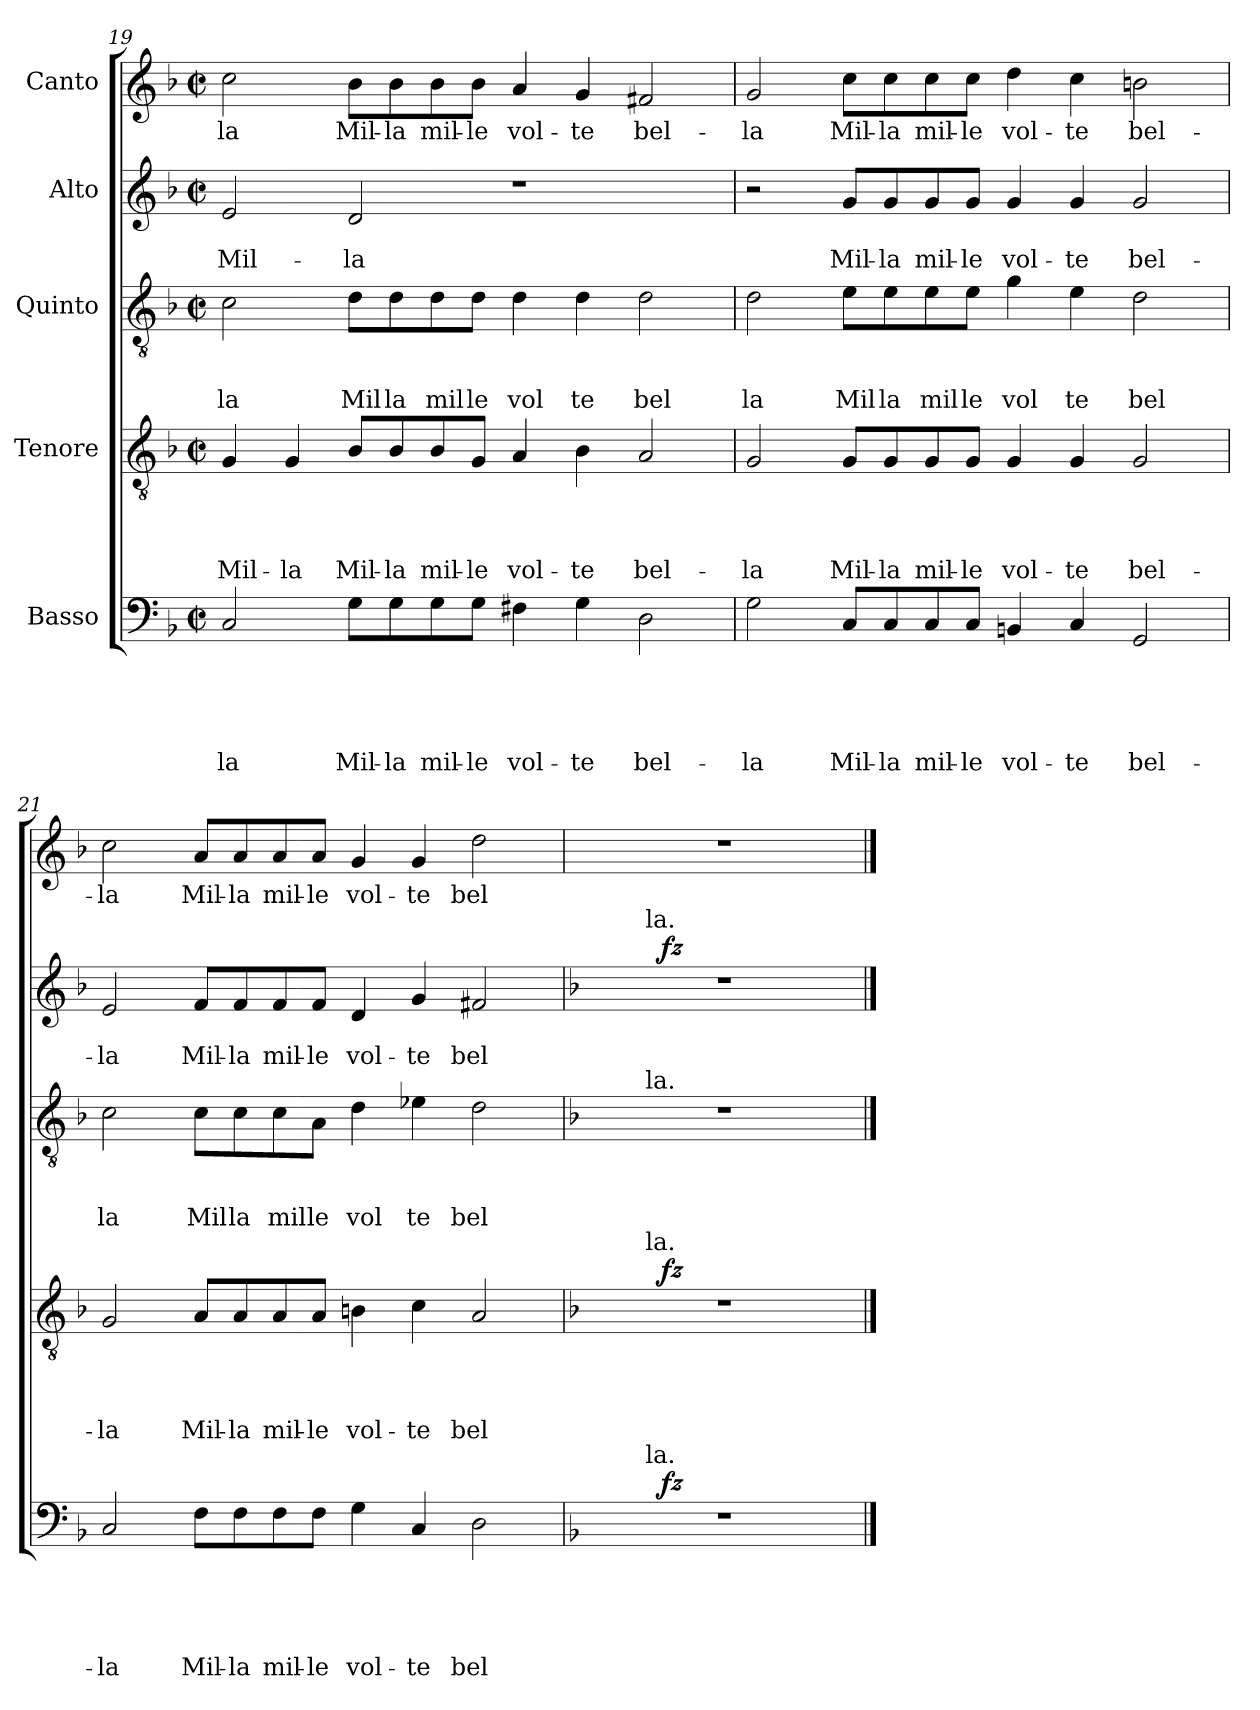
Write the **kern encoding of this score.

**kern	**text	**text	**text	**text	**text	**dynam	**kern	**text	**text	**text	**text	**dynam	**kern	**text	**text	**text	**kern	**text	**text	**dynam	**kern	**text
*part5	*part5	*part5	*part5	*part5	*part5	*part5	*part4	*part4	*part4	*part4	*part4	*part4	*part3	*part3	*part3	*part3	*part2	*part2	*part2	*part2	*part1	*part1
*staff5	*staff5	*staff5	*staff5	*staff5	*staff5	*staff5	*staff4	*staff4	*staff4	*staff4	*staff4	*staff4	*staff3	*staff3	*staff3	*staff3	*staff2	*staff2	*staff2	*staff2	*staff1	*staff1
*I"Basso	*	*	*	*	*	*	*I"Tenore	*	*	*	*	*	*I"Quinto	*	*	*	*I"Alto	*	*	*	*I"Canto	*
!!LO:PB:g=z
*clefF4	*	*	*	*	*	*	*clefGv2	*	*	*	*	*	*clefGv2	*	*	*	*clefG2	*	*	*	*clefG2	*
*ITrd-3c-5	*	*	*	*	*	*	*ITrd-3c-5	*	*	*	*	*	*ITrd-3c-5	*	*	*	*ITrd-3c-5	*	*	*	*	*
*k[b-e-]	*	*	*	*	*	*	*k[b-e-]	*	*	*	*	*	*k[b-e-]	*	*	*	*k[b-e-]	*	*	*	*k[b-]	*
*B-:	*	*	*	*	*	*	*B-:	*	*	*	*	*	*B-:	*	*	*	*B-:	*	*	*	*F:	*
*M2/2	*	*	*	*	*	*	*M2/2	*	*	*	*	*	*M2/2	*	*	*	*M2/2	*	*	*	*M2/2	*
*met(c|)	*	*	*	*	*	*	*met(c|)	*	*	*	*	*	*met(c|)	*	*	*	*met(c|)	*	*	*	*met(c|)	*
=19	=19	=19	=19	=19	=19	=19	=19	=19	=19	=19	=19	=19	=19	=19	=19	=19	=19	=19	=19	=19	=19	=19
!	!	!	!	!	!LO:LY:b	!	!	!	!	!	!LO:LY:b	!	!	!	!	!LO:LY:b	!	!	!LO:LY:b	!	!	!LO:LY:b
2F/	.	.	.	.	la	.	4c/	.	.	.	Mil-	.	2f\	.	.	la	2a/	.	Mil-	.	2cc\	-la
!	!	!	!	!	!	!	!	!	!	!	!LO:LY:b	!	!	!	!	!	!	!	!	!	!	!
.	.	.	.	.	.	.	4c/	.	.	.	-la	.	.	.	.	.	.	.	.	.	.	.
!	!	!	!	!	!LO:LY:b	!	!	!	!	!	!LO:LY:b	!	!	!	!	!LO:LY:b	!	!	!LO:LY:b	!	!	!LO:LY:b
8c\L	.	.	.	.	Mil-	.	8e-/L	.	.	.	Mil-	.	8g\L	.	.	Mil	2g/	.	-la	.	8b-\L	Mil-
!	!	!	!	!	!LO:LY:b	!	!	!	!	!	!LO:LY:b	!	!	!	!	!LO:LY:b	!	!	!	!	!	!LO:LY:b
8c\	.	.	.	.	-la	.	8e-/	.	.	.	-la	.	8g\	.	.	la	.	.	.	.	8b-\	-la
!	!	!	!	!	!LO:LY:b	!	!	!	!	!	!LO:LY:b	!	!	!	!	!LO:LY:b	!	!	!	!	!	!LO:LY:b
8c\	.	.	.	.	mil-	.	8e-/	.	.	.	mil-	.	8g\	.	.	mil	.	.	.	.	8b-\	mil-
!	!	!	!	!	!LO:LY:b	!	!	!	!	!	!LO:LY:b	!	!	!	!	!LO:LY:b	!	!	!	!	!	!LO:LY:b
8c\J	.	.	.	.	-le	.	8c/J	.	.	.	-le	.	8g\J	.	.	le	.	.	.	.	8b-\J	-le
!	!	!	!	!	!LO:LY:b	!	!	!	!	!	!LO:LY:b	!	!	!	!	!LO:LY:b	!	!	!	!	!	!LO:LY:b
4Bn\	.	.	.	.	vol-	.	4d/	.	.	.	vol-	.	4g\	.	.	vol	1r	.	.	.	4a/	vol-
!	!	!	!	!	!LO:LY:b	!	!	!	!	!	!LO:LY:b	!	!	!	!	!LO:LY:b	!	!	!	!	!	!LO:LY:b
4c\	.	.	.	.	-te	.	4e-\	.	.	.	-te	.	4g\	.	.	te	.	.	.	.	4g/	-te
!	!	!	!	!	!LO:LY:b	!	!	!	!	!	!LO:LY:b	!	!	!	!	!LO:LY:b	!	!	!	!	!	!LO:LY:b
2G\	.	.	.	.	bel-	.	2d/	.	.	.	bel-	.	2g\	.	.	bel	.	.	.	.	2f#X/	bel-
=20	=20	=20	=20	=20	=20	=20	=20	=20	=20	=20	=20	=20	=20	=20	=20	=20	=20	=20	=20	=20	=20	=20
!	!	!	!	!	!LO:LY:b	!	!	!	!	!	!LO:LY:b	!	!	!	!	!LO:LY:b	!	!	!	!	!	!LO:LY:b
2c\	.	.	.	.	-la	.	2c/	.	.	.	-la	.	2g\	.	.	la	2r	.	.	.	2g/	-la
!	!	!	!	!	!LO:LY:b	!	!	!	!	!	!LO:LY:b	!	!	!	!	!LO:LY:b	!	!	!LO:LY:b	!	!	!LO:LY:b
8F/L	.	.	.	.	Mil-	.	8c/L	.	.	.	Mil-	.	8a\L	.	.	Mil	8cc/L	.	Mil-	.	8cc\L	Mil-
!	!	!	!	!	!LO:LY:b	!	!	!	!	!	!LO:LY:b	!	!	!	!	!LO:LY:b	!	!	!LO:LY:b	!	!	!LO:LY:b
8F/	.	.	.	.	-la	.	8c/	.	.	.	-la	.	8a\	.	.	la	8cc/	.	-la	.	8cc\	-la
!	!	!	!	!	!LO:LY:b	!	!	!	!	!	!LO:LY:b	!	!	!	!	!LO:LY:b	!	!	!LO:LY:b	!	!	!LO:LY:b
8F/	.	.	.	.	mil-	.	8c/	.	.	.	mil-	.	8a\	.	.	mil	8cc/	.	mil-	.	8cc\	mil-
!	!	!	!	!	!LO:LY:b	!	!	!	!	!	!LO:LY:b	!	!	!	!	!LO:LY:b	!	!	!LO:LY:b	!	!	!LO:LY:b
8F/J	.	.	.	.	-le	.	8c/J	.	.	.	-le	.	8a\J	.	.	le	8cc/J	.	-le	.	8cc\J	-le
!	!	!	!	!	!LO:LY:b	!	!	!	!	!	!LO:LY:b	!	!	!	!	!LO:LY:b	!	!	!LO:LY:b	!	!	!LO:LY:b
4En/	.	.	.	.	vol-	.	4c/	.	.	.	vol-	.	4cc\	.	.	vol	4cc/	.	vol-	.	4dd\	vol-
!	!	!	!	!	!LO:LY:b	!	!	!	!	!	!LO:LY:b	!	!	!	!	!LO:LY:b	!	!	!LO:LY:b	!	!	!LO:LY:b
4F/	.	.	.	.	-te	.	4c/	.	.	.	-te	.	4a\	.	.	te	4cc/	.	-te	.	4cc\	-te
!	!	!	!	!	!LO:LY:b	!	!	!	!	!	!LO:LY:b	!	!	!	!	!LO:LY:b	!	!	!LO:LY:b	!	!	!LO:LY:b
2C/	.	.	.	.	bel-	.	2c/	.	.	.	bel-	.	2g\	.	.	bel	2cc/	.	bel-	.	2bn\	bel-
=21	=21	=21	=21	=21	=21	=21	=21	=21	=21	=21	=21	=21	=21	=21	=21	=21	=21	=21	=21	=21	=21	=21
!	!	!	!	!	!LO:LY:b	!	!	!	!	!	!LO:LY:b	!	!	!	!	!LO:LY:b	!	!	!LO:LY:b	!	!	!LO:LY:b
2F/	.	.	.	.	-la	.	2c/	.	.	.	-la	.	2f\	.	.	la	2a/	.	-la	.	2cc\	-la
!	!	!	!	!	!LO:LY:b	!	!	!	!	!	!LO:LY:b	!	!	!	!	!LO:LY:b	!	!	!LO:LY:b	!	!	!LO:LY:b
8B-\L	.	.	.	.	Mil-	.	8d/L	.	.	.	Mil-	.	8f\L	.	.	Mil	8b-/L	.	Mil-	.	8a/L	Mil-
!	!	!	!	!	!LO:LY:b	!	!	!	!	!	!LO:LY:b	!	!	!	!	!LO:LY:b	!	!	!LO:LY:b	!	!	!LO:LY:b
8B-\	.	.	.	.	-la	.	8d/	.	.	.	-la	.	8f\	.	.	la	8b-/	.	-la	.	8a/	-la
!	!	!	!	!	!LO:LY:b	!	!	!	!	!	!LO:LY:b	!	!	!	!	!LO:LY:b	!	!	!LO:LY:b	!	!	!LO:LY:b
8B-\	.	.	.	.	mil-	.	8d/	.	.	.	mil-	.	8f\	.	.	mil	8b-/	.	mil-	.	8a/	mil-
!	!	!	!	!	!LO:LY:b	!	!	!	!	!	!LO:LY:b	!	!	!	!	!LO:LY:b	!	!	!LO:LY:b	!	!	!LO:LY:b
8B-\J	.	.	.	.	-le	.	8d/J	.	.	.	-le	.	8d\J	.	.	le	8b-/J	.	-le	.	8a/J	-le
!	!	!	!	!	!LO:LY:b	!	!	!	!	!	!LO:LY:b	!	!	!	!	!LO:LY:b	!	!	!LO:LY:b	!	!	!LO:LY:b
4c\	.	.	.	.	vol-	.	4en\	.	.	.	vol-	.	4g\	.	.	vol	4g/	.	vol-	.	4g/	vol-
!	!	!	!	!	!LO:LY:b	!	!	!	!	!	!LO:LY:b	!	!	!	!	!LO:LY:b	!	!	!LO:LY:b	!	!	!LO:LY:b
4F/	.	.	.	.	-te	.	4f\	.	.	.	-te	.	4a-X\	.	.	te	4cc/	.	-te	.	4g/	-te
!	!	!	!	!	!LO:LY:b	!	!	!	!	!	!LO:LY:b	!	!	!	!	!LO:LY:b	!	!	!LO:LY:b	!	!	!LO:LY:b
2G\	.	.	.	.	bel-	.	2d/	.	.	.	bel-	.	2g\	.	.	bel	2bn/	.	bel-	.	2dd\	bel-
=22	=22	=22	=22	=22	=22	=22	=22	=22	=22	=22	=22	=22	=22	=22	=22	=22	=22	=22	=22	=22	=22	=22
*	*	*	*	*	*	*	*	*	*	*	*	*	*	*	*	*	*	*	*	*	*k[]	*
*	*	*	*	*	*	*	*	*	*	*	*	*	*	*	*	*	*	*	*	*	*C:	*
*^	*	*	*	*	*	*	*^	*	*	*	*	*	*^	*	*	*	*^	*	*	*	*	*
*	*^	*	*	*	*	*	*	*	*^	*	*	*	*	*	*	*	*	*	*	*	*^	*	*	*	*	*
1r	8.ryy	8ryy	.	.	.	.	.	.	1r	8.ryy	8ryy	.	.	.	.	.	1r	8ryy	.	.	.	1r	8.ryy	8ryy	.	.	.	1r	.
.	.	32ryy	.	.	.	.	.	.	.	.	32ryy	.	.	.	.	.	.	32ryy	.	.	.	.	.	32ryy	.	.	.	.	.
!	!	!	!	!	!	!	!	!	!	!	!	!	!	!	!	!	!	!	!	!	!	!	!	!LO:TX:a:t=la.	!	!	!	!	!
!	!	!	!	!	!	!	!	!	!	!	!	!	!	!	!	!	!	!LO:TX:a:t=la.	!	!	!	!	!	!	!	!	!	!	!
!	!	!	!	!	!	!	!	!	!	!	!LO:TX:a:t=la.	!	!	!	!	!	!	!	!	!	!	!	!	!	!	!	!	!	!
!	!	!LO:TX:a:t=la.	!	!	!	!	!	!	!	!	!	!	!	!	!	!	!	!	!	!	!	!	!	!	!	!	!	!	!
.	.	2ryy	.	.	.	.	.	.	.	.	2ryy	.	.	.	.	.	.	2ryy	.	.	.	.	.	2ryy	.	.	.	.	.
!	!	!	!	!	!	!	!	!LO:DY:b	!	!	!	!	!	!	!	!LO:DY:b	!	!	!	!	!	!	!	!	!	!	!LO:DY:b	!	!
.	2ryy	.	.	.	.	.	.	fz	.	2ryy	.	.	.	.	.	fz	.	.	.	.	.	.	2ryy	.	.	.	fz	.	.
.	.	4ryy	.	.	.	.	.	.	.	.	4ryy	.	.	.	.	.	.	4ryy	.	.	.	.	.	4ryy	.	.	.	.	.
.	4ryy	.	.	.	.	.	.	.	.	4ryy	.	.	.	.	.	.	.	.	.	.	.	.	4ryy	.	.	.	.	.	.
.	.	16.ryy	.	.	.	.	.	.	.	.	16.ryy	.	.	.	.	.	.	16.ryy	.	.	.	.	.	16.ryy	.	.	.	.	.
.	16ryy	.	.	.	.	.	.	.	.	16ryy	.	.	.	.	.	.	.	.	.	.	.	.	16ryy	.	.	.	.	.	.
*v	*v	*v	*	*	*	*	*	*	*	*	*	*	*	*	*	*	*v	*v	*	*	*	*v	*v	*v	*	*	*	*	*
*	*	*	*	*	*	*	*v	*v	*v	*	*	*	*	*	*	*	*	*	*	*	*	*	*	*
==	==	==	==	==	==	==	==	==	==	==	==	==	==	==	==	==	==	==	==	==	==	==
*-	*-	*-	*-	*-	*-	*-	*-	*-	*-	*-	*-	*-	*-	*-	*-	*-	*-	*-	*-	*-	*-	*-
